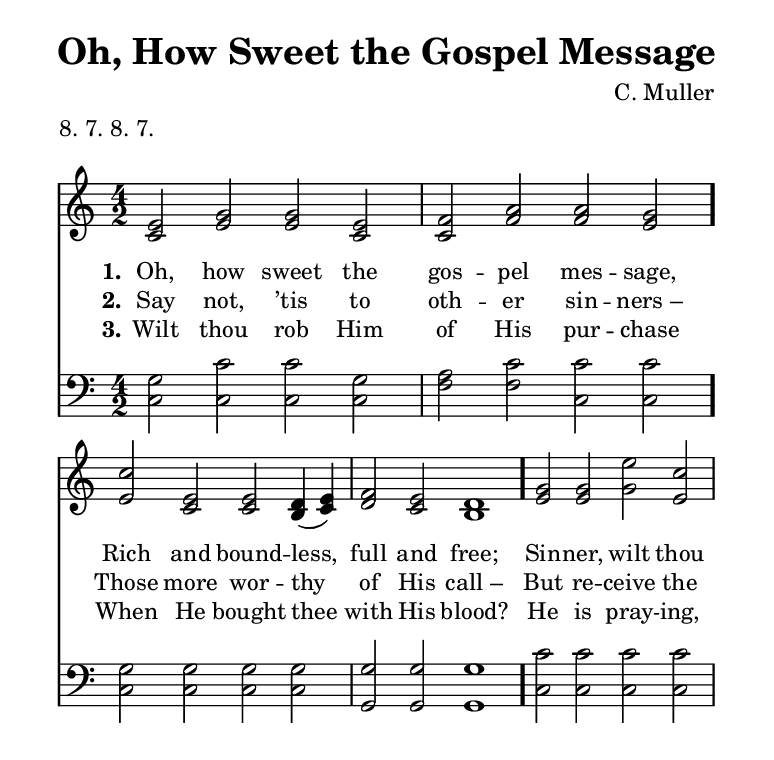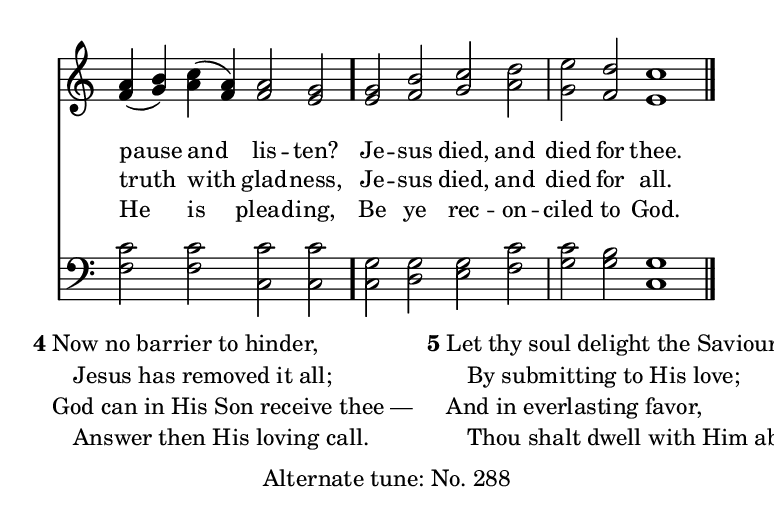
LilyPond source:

\include "common/global.ily"
\paper {
  \include "common/paper.ily"
  ragged-bottom = ##t
  ragged-last-bottom = ##t
  systems-per-page = #(cond (is-eogsized 2) (#t #f))
  system-system-spacing.padding = 1
  system-system-spacing.basic-distance = 1
}

\header{
  %gospel
  hymnnumber = "97"
  title = "Oh, How Sweet the Gospel Message"
  tunename = "Halle"
  meter = "8. 7. 8. 7."
  poet = ""
  composer = "C. Muller"
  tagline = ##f
}

% for fermata in MIDI
ta = { \tempo 2=80 }
tb = { \tempo 2=40 }

patternAA = { c2 }
patternAB = { c2 c2 c2 c2 | c4( c4) c4( c4) c2 c2 }

patternBA = { c2 c2 c2 c4( c4) | c2 c2 c1 }
patternBB = { c2 c2 c2 c2 | c2 c2 c1 }

global = {
  \include "common/overrides.ily"
  \override Staff.TimeSignature.style = #'numbered
  \time 4/2
  \override Score.MetronomeMark.transparent = ##t % hide all fermata changes too
  \ta
  \key c \major
  \autoBeamOff
}

notesSoprano = {
\global
\relative c' {

  \changePitch \patternAA { e g g e | f a a g }
  \changePitch \patternBA { c e, e d e | f e d }
  \changePitch \patternAB { g g e' c | a b c a a g }
  \changePitch \patternBB { g b c d | e d c }

  \bar "|."

}
}

notesAlto = {
\global
\relative e' {

  \changePitch \patternAA { c e e c | c f f e }
  \changePitch \patternBA { e c c b c | d c b }
  \changePitch \patternAB { e e g e | f g a f f e }
  \changePitch \patternBB { e f g a | g f e }

}
}

notesTenor = {
\global
\relative a {

  \changePitch \patternAA { g c c g | a c c c }
  \changePitch \patternBB { g g g g | g g g }
  \changePitch \patternAA { c c c c | c c c c }
  \changePitch \patternBB { g g g c | c b g }

}
}

notesBass = {
\global
\relative f {

  \changePitch \patternAA { c c c c | f f c c }
  \changePitch \patternBB { c c c c | g g g }
  \changePitch \patternAA { c c c c | f f c c }
  \changePitch \patternBB { c d e f | g g c, }

}
}

wordsA = \lyricmode {
\set stanza = "1."

Oh, how sweet the gos -- pel mes -- sage, \bar "."
Rich and bound -- less, full and free; \bar "." \eogbreak
Sin -- ner, wilt thou pause and lis -- ten? \bar "."
Je -- sus died, and died for thee. \bar "." \eogbreak

}

wordsB = \lyricmode {
\set stanza = "2."

Say not, ’tis to oth -- er sin -- ners_–
Those more wor -- thy of His call_–
But re -- ceive the truth with glad -- ness,
Je -- sus died, and died for all.

}

wordsC = \lyricmode {
\set stanza = "3."

Wilt thou rob Him of His pur -- chase
When He bought thee with His blood?
He is pray -- ing, He is plead -- ing,
Be ye rec -- on -- ciled to God.

}

wordsD = \markuplist {

\line { Now no barrier to hinder, }
\line { { \hspace #2 } Jesus has removed it all; }
\line { God can in His Son receive thee — }
\line { { \hspace #2 } Answer then His loving call. }

}

wordsE = \markuplist {

\line { Let thy soul delight the Saviour }
\line { { \hspace #2 } By submitting to His love; }
\line { And in everlasting favor, }
\line { { \hspace #2 } Thou shalt dwell with Him above. }

}

\score {
  \context ChoirStaff <<
    \context Staff = upper <<
      \set Staff.autoBeaming = ##f
      \set ChoirStaff.systemStartDelimiter = #'SystemStartBar
      \set ChoirStaff.printPartCombineTexts = ##f
      \partcombine #'(2 . 11) \notesSoprano \notesAlto
      \context NullVoice = sopranos { \voiceOne << \notesSoprano >> }
      \context Lyrics = one   \lyricsto sopranos \wordsA
      \context Lyrics = two   \lyricsto sopranos \wordsB
      \context Lyrics = three \lyricsto sopranos \wordsC
    >>
    \context Staff = men <<
      \set Staff.autoBeaming = ##f
      \clef bass
      \set ChoirStaff.printPartCombineTexts = ##f
      \partcombine #'(2 . 11) \notesTenor \notesBass
    >>
  >>
  \layout {
    \include "common/layout.ily"
  }
  \midi{
    \include "common/midi.ily"
  }
}

\noPageBreak

\markup { \raise #5 \fill-line {
  \hspace #0.1
  \line{ \bold 4 \column { \wordsD } }
  \hspace #0.1
  \line{ \bold 5 \column { \wordsE } }
  \hspace #0.1
} }

\noPageBreak

\markup { \vspace #1 \fill-line { \line { Alternate tune: No. 288 } } }

\version "2.19.49"  % necessary for upgrading to future LilyPond versions.

% vi:set et ts=2 sw=2 ai nocindent syntax=lilypond:
